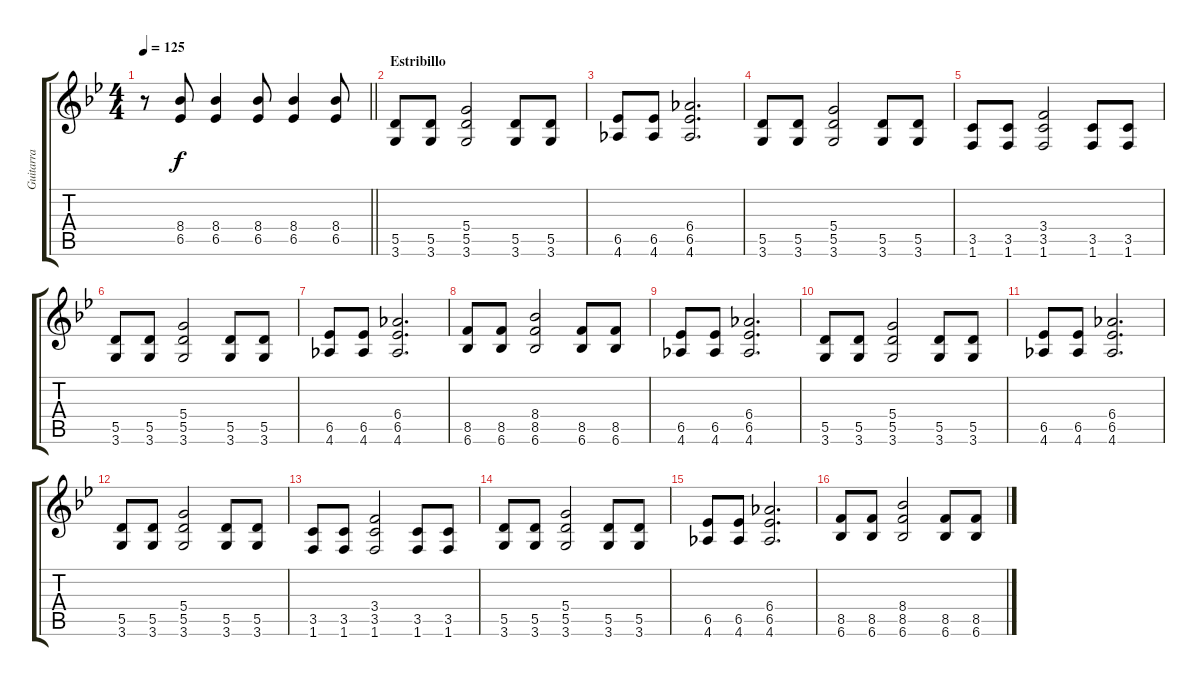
\track ("Guitarra" "Guitarra") {instrument distortionguitar}
\staff {score tabs}
\tuning (E4 B3 G3 D3 A2 E2) {hide}
\ts (4 4)
\tempo 125
\clef g2
\barLineRight lightlight
\ks gminor
r.8{dy f} (8.4 6.5).8 (8.4 6.5).4 (8.4 6.5).8 (8.4 6.5).4 (8.4 6.5).8 |
\section ("" "Estribillo")
(5.5 3.6).8 (5.5 3.6).8 (5.4 5.5 3.6).2 (5.5 3.6).8 (5.5 3.6).8 |
(6.5 4.6).8 (6.5 4.6).8 (6.4 6.5 4.6).2{d} |
(5.5 3.6).8 (5.5 3.6).8 (5.4 5.5 3.6).2 (5.5 3.6).8 (5.5 3.6).8 |
(3.5 1.6).8 (3.5 1.6).8 (3.4 3.5 1.6).2 (3.5 1.6).8 (3.5 1.6).8 |
(5.5 3.6).8 (5.5 3.6).8 (5.4 5.5 3.6).2 (5.5 3.6).8 (5.5 3.6).8 |
(6.5 4.6).8 (6.5 4.6).8 (6.4 6.5 4.6).2{d} |
(8.5 6.6).8 (8.5 6.6).8 (8.4 8.5 6.6).2 (8.5 6.6).8 (8.5 6.6).8 |
(6.5 4.6).8 (6.5 4.6).8 (6.4 6.5 4.6).2{d} |
(5.5 3.6).8 (5.5 3.6).8 (5.4 5.5 3.6).2 (5.5 3.6).8 (5.5 3.6).8 |
(6.5 4.6).8 (6.5 4.6).8 (6.4 6.5 4.6).2{d} |
(5.5 3.6).8 (5.5 3.6).8 (5.4 5.5 3.6).2 (5.5 3.6).8 (5.5 3.6).8 |
(3.5 1.6).8 (3.5 1.6).8 (3.4 3.5 1.6).2 (3.5 1.6).8 (3.5 1.6).8 |
(5.5 3.6).8 (5.5 3.6).8 (5.4 5.5 3.6).2 (5.5 3.6).8 (5.5 3.6).8 |
(6.5 4.6).8 (6.5 4.6).8 (6.4 6.5 4.6).2{d} |
(8.5 6.6).8 (8.5 6.6).8 (8.4 8.5 6.6).2 (8.5 6.6).8 (8.5 6.6).8
